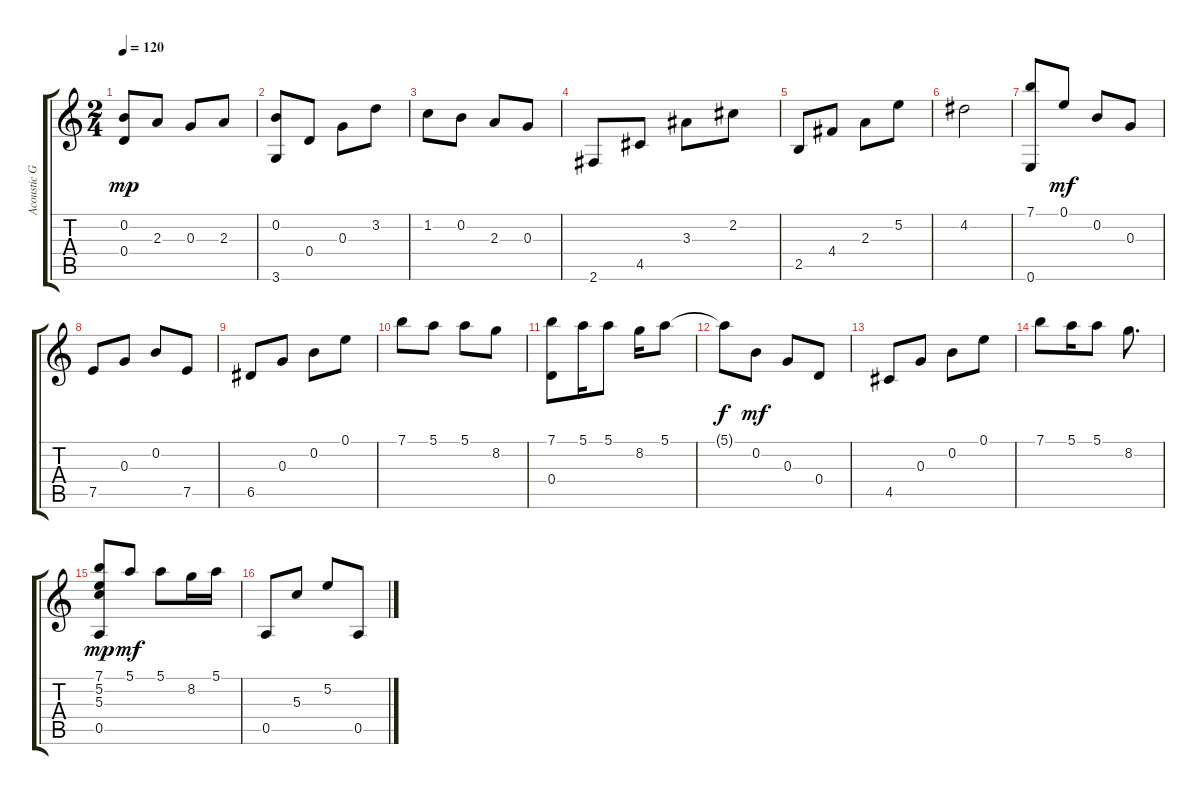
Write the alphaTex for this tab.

\track ("Acoustic Grand Piano" "Acoustic G") {instrument acousticguitarnylon}
\staff {score tabs}
\tuning (E4 B3 G3 D3 A2 E2) {hide}
\ts (2 4)
\tempo 120
\clef g2
\ks c
(0.2 0.4).8{dy mp} 2.3.8 0.3.8 2.3.8 |
(0.2 3.6).8 0.4.8 0.3.8 3.2.8 |
1.2.8 0.2.8 2.3.8 0.3.8 |
2.6.8 4.5.8 3.3.8 2.2.8 |
2.5.8 4.4.8 2.3.8 5.2.8 |
4.2.2 |
(7.1 0.6).8 0.1.8{dy mf} 0.2.8 0.3.8 |
7.5.8 0.3.8 0.2.8 7.5.8 |
6.5.8 0.3.8 0.2.8 0.1.8 |
7.1.8 5.1.8 5.1.8 8.2.8 |
(7.1 0.4).8 5.1.16 5.1.8 8.2.16 5.1.8 |
5.1{t}.8{dy f} 0.2.8{dy mf} 0.3.8 0.4.8 |
4.5.8 0.3.8 0.2.8 0.1.8 |
7.1.8 5.1.16 5.1.8 8.2.8{d} |
(7.1 5.2 5.3 0.5).8{dy mp} 5.1.8{dy mf} 5.1.8 8.2.16 5.1.16 |
0.5.8 5.3.8 5.2.8 0.5.8
